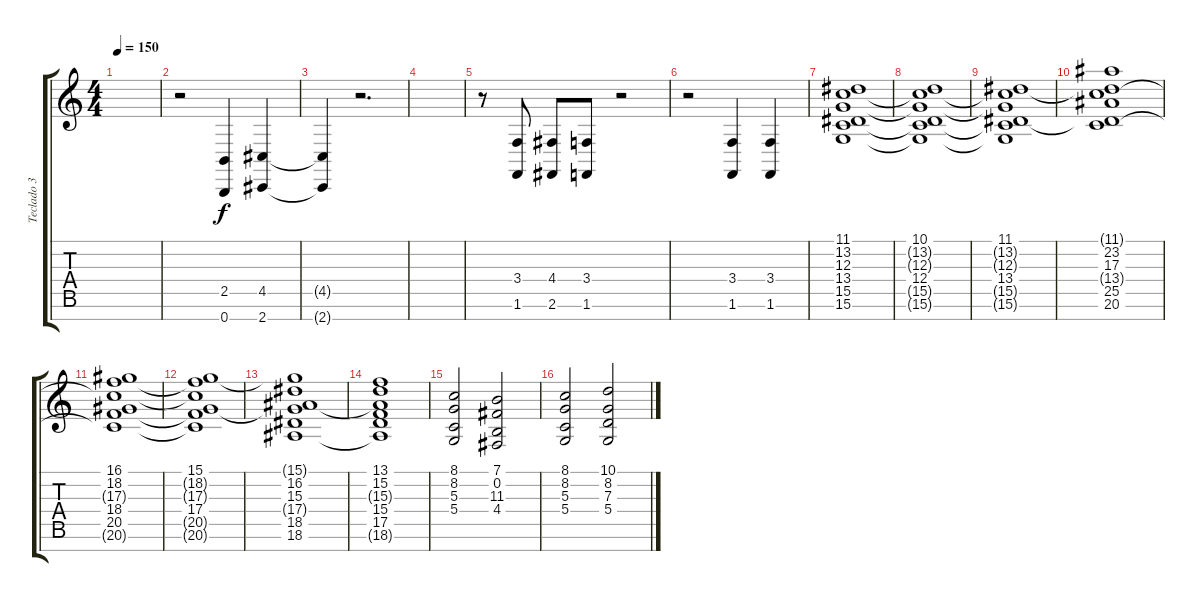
\track ("Teclado 3" "Teclado 3") {instrument churchorgan}
\staff {score tabs}
\tuning (E4 B3 G3 D3 A2 E2 B1) {hide}
\ts (4 4)
\tempo 150
\clef g2
\ks c
|
r.2 (2.5 0.7).4 (4.5 2.7).4 |
(4.5{t} 2.7{t}).4 r.2{d} |
|
r.8 (3.4 1.6).8 (4.4 2.6).8 (3.4 1.6).8 r.2 |
r.2 (3.4 1.6).4 (3.4 1.6).4 |
(11.1 13.2 12.3 13.4 15.5 15.6).1{volume 8 instrument churchorgan} |
(10.1 13.2{t} 12.3{t} 12.4 15.5{t} 15.6{t}).1 |
(11.1 13.2{t} 12.3{t} 13.4 15.5{t} 15.6{t}).1 |
(11.1{t} 23.2 17.3 13.4{t} 25.5 20.6).1 |
(16.1 18.2 17.3{t} 18.4 20.5 20.6{t}).1 |
(15.1 18.2{t} 17.3{t} 17.4 20.5{t} 20.6{t}).1 |
(15.1{t} 16.2 15.3 17.4{t} 18.5 18.6).1 |
(13.1 15.2 15.3{t} 15.4 17.5 18.6{t}).1 |
(8.1 8.2 5.3 5.4).2 (7.1 0.2 11.3 4.4).2 |
(8.1 8.2 5.3 5.4).2 (10.1 8.2 7.3 5.4).2
